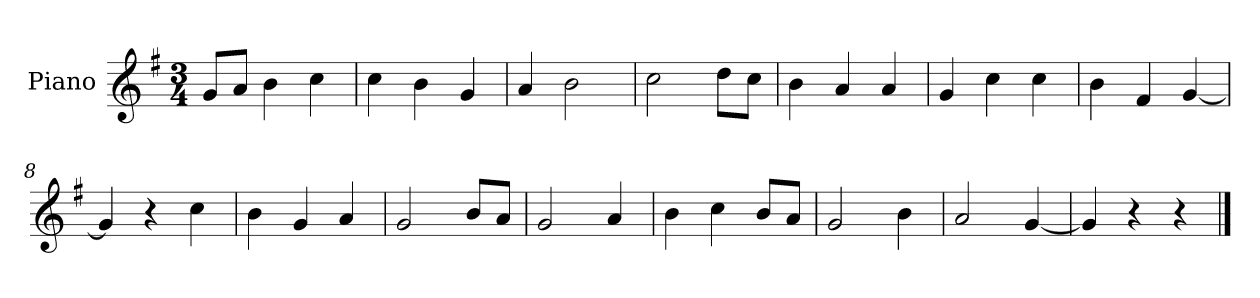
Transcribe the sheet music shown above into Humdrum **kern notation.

**kern
*part1
*staff1
*I"Piano
*I'P-no
*clefG2
*k[f#]
*M3/4
*MM179
=1
8g/L
8a/J
4b\
4cc\
=2
4cc\
4b\
4g/
=3
4a/
2b\
=4
2cc\
8dd\L
8cc\J
=5
4b\
4a/
4a/
=6
4g/
4cc\
4cc\
=7
4b\
4f#/
[4g/
=8
4g/]
4r
4cc\
=9
4b\
4g/
4a/
=10
2g/
8b/L
8a/J
=11
2g/
4a/
!!LO:LB:g=z
=12
4b\
4cc\
8b/L
8a/J
=13
2g/
4b\
=14
2a/
[4g/
=15
4g/]
4r
4r
==
*-
